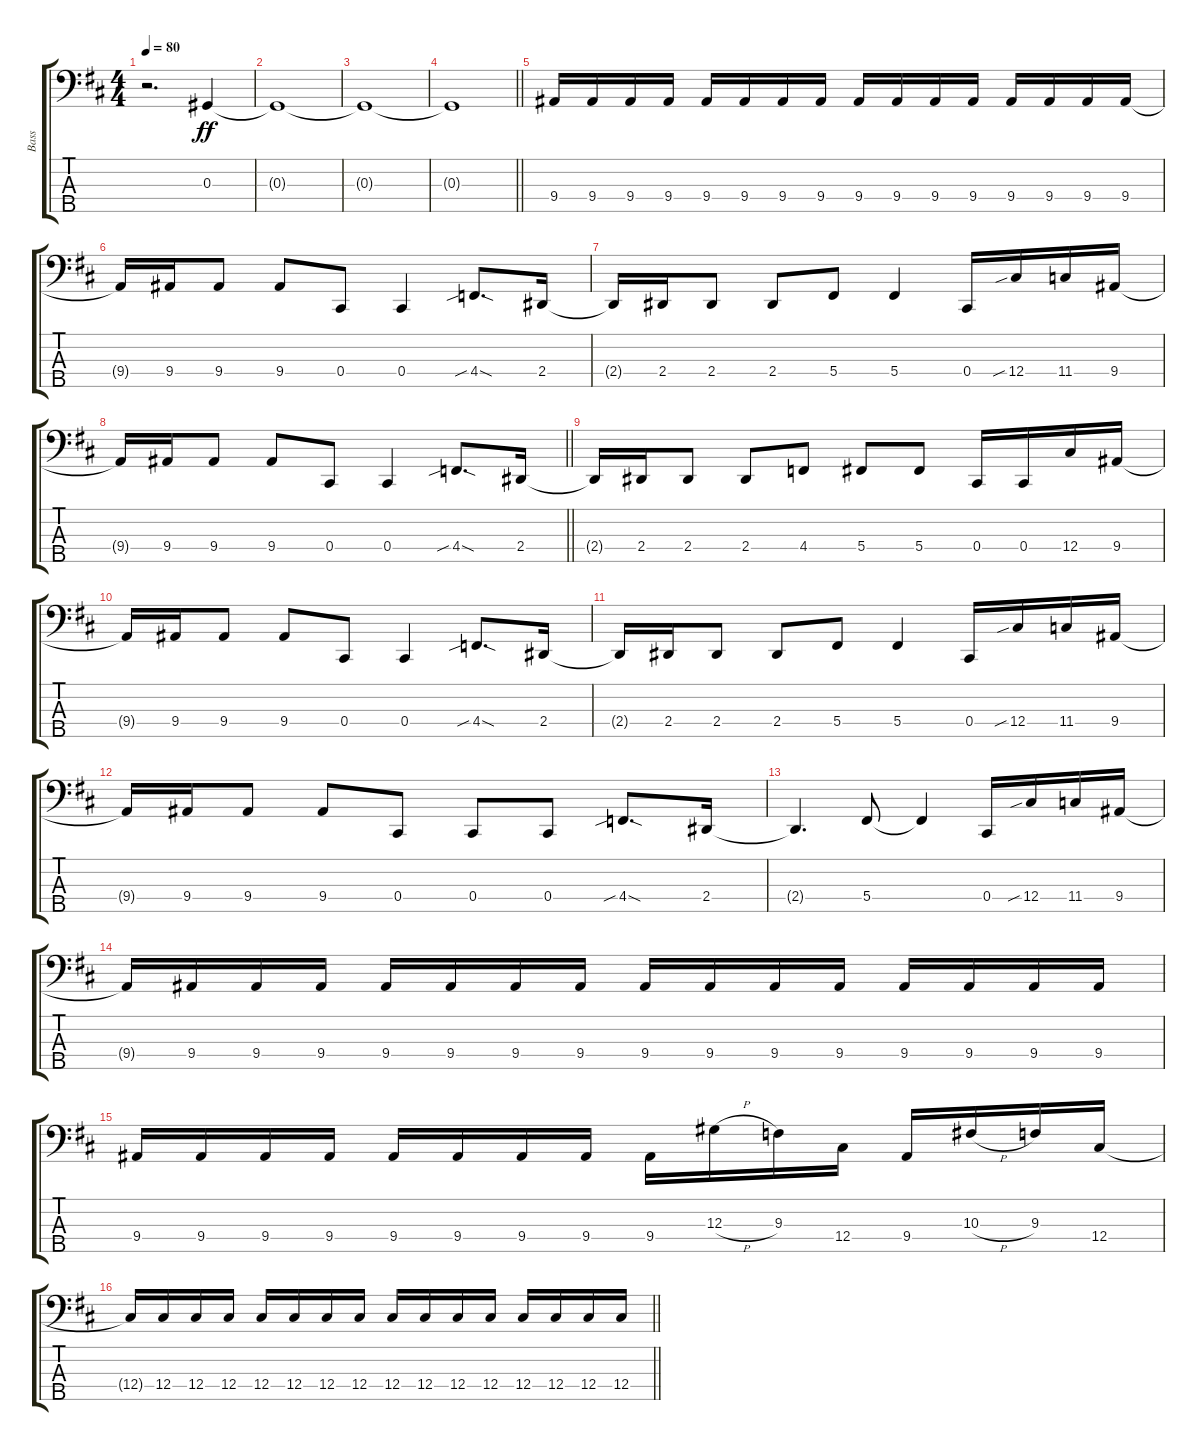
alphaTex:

\track ("Bass" "Bass") {instrument electricbassfinger}
\staff {score tabs}
\tuning (Gb2 Db2 Ab1 Db1 Ab0) {hide}
\ts (4 4)
\tempo 80
\clef f4
\ks d
r.2{d dy ff instrument electricbassfinger} 0.3.4 |
0.3{t}.1 |
0.3{t}.1 |
\barLineRight lightlight
0.3{t}.1 |
9.4.16 9.4.16 9.4.16 9.4.16 9.4.16 9.4.16 9.4.16 9.4.16 9.4.16 9.4.16 9.4.16 9.4.16 9.4.16 9.4.16 9.4.16 9.4.16 |
9.4{t}.16 9.4.16 9.4.8 9.4.8 0.4.8 0.4.4 4.4{sib sod}.8{d} 2.4.16 |
2.4{t}.16 2.4.16 2.4.8 2.4.8 5.4.8 5.4.4 0.4.16 12.4{sib}.16 11.4.16 9.4.16 |
\barLineRight lightlight
9.4{t}.16 9.4.16 9.4.8 9.4.8 0.4.8 0.4.4 4.4{sib sod}.8{d} 2.4.16 |
2.4{t}.16 2.4.16 2.4.8 2.4.8 4.4.8 5.4.8 5.4.8 0.4.16 0.4.16 12.4.16 9.4.16 |
9.4{t}.16 9.4.16 9.4.8 9.4.8 0.4.8 0.4.4 4.4{sib sod}.8{d} 2.4.16 |
2.4{t}.16 2.4.16 2.4.8 2.4.8 5.4.8 5.4.4 0.4.16 12.4{sib}.16 11.4.16 9.4.16 |
9.4{t}.16 9.4.16 9.4.8 9.4.8 0.4.8 0.4.8 0.4.8 4.4{sib sod}.8{d} 2.4.16 |
2.4{t}.4{d} 5.4.8 5.4{t}.4 0.4.16 12.4{sib}.16 11.4.16 9.4.16 |
9.4{t}.16 9.4.16 9.4.16 9.4.16 9.4.16 9.4.16 9.4.16 9.4.16 9.4.16 9.4.16 9.4.16 9.4.16 9.4.16 9.4.16 9.4.16 9.4.16 |
9.4.16 9.4.16 9.4.16 9.4.16 9.4.16 9.4.16 9.4.16 9.4.16 9.4.16 12.3{h}.16 9.3.16 12.4.16 9.4.16 10.3{h}.16 9.3.16 12.4.16 |
\barLineRight lightlight
12.4{t}.16 12.4.16 12.4.16 12.4.16 12.4.16 12.4.16 12.4.16 12.4.16 12.4.16 12.4.16 12.4.16 12.4.16 12.4.16 12.4.16 12.4.16 12.4.16
